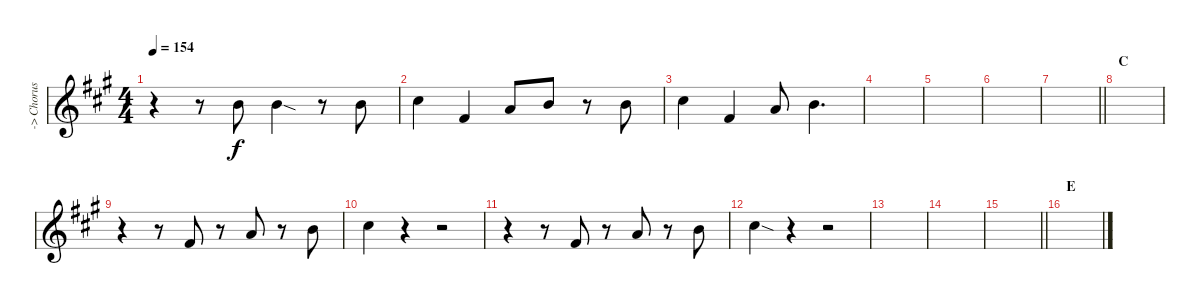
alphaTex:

\track ("-> Chorus" "-> Chorus") {instrument brasssection}
\staff {score}
\tuning (E4 B3 G3 D3 A2 E2) {hide}
\ts (4 4)
\tempo 154
\clef g2
\ks a
r.4{dy f} r.8 7.1.8 7.1{sod}.4 r.8 7.1.8 |
9.1.4 2.1.4 5.1.8 7.1.8 r.8 7.1.8 |
9.1.4 2.1.4 5.1.8 7.1.4{d} |
|
|
|
\barLineRight lightlight
|
\section ("" "C")
|
r.4 r.8 2.1.8 r.8 5.1.8 r.8 7.1.8 |
9.1.4 r.4 r.2 |
r.4 r.8 2.1.8 r.8 5.1.8 r.8 7.1.8 |
9.1{sod}.4 r.4 r.2 |
|
|
\barLineRight lightlight
|
\section ("" "E")
